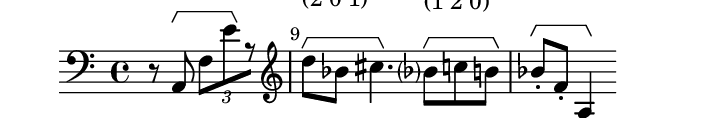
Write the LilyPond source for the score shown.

\version "2.10.33"

\include "../config/lib.ly"

\score {
  \new Staff {
    \time 4/4
    \relative c {
      \set Score.currentBarNumber = #9
      \bar ""
      \override Score.BarNumber #'break-visibility = #end-of-line-invisible
      \partial 2
      \clef bass
      \bracketUp
      \override TextScript #'extra-offset = #'( 0 . 4 )
      r8 a8\startGroup^\markup{(0 1 2)} \times 2/3 {f'8[ e'\stopGroup r]}
      \clef treble
      \override TextScript #'extra-offset = #'( 0 . 2 )
      d'8\startGroup^\markup{(2 0 1)} bes cis4.\stopGroup 
      bes?8\startGroup^\markup{(1 2 0)} c b\stopGroup
      \revert Score.BarNumber #'break-visibility
      \override TextScript #'extra-offset = #'( 0 . 2 )
      bes-.\startGroup^\markup{(2 1 0)} f-. a,4-.\stopGroup
    }
  }
  \layout {
    \context {
      \Staff \consists "Horizontal_bracket_engraver"
    }
  }
}
\paper {
  paper-width = 12.1\cm
  paper-height = 2\cm
  line-width = 13\cm
  top-margin = -.4\cm
  left-margin = -1.2\cm
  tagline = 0
  indent = 0
}
